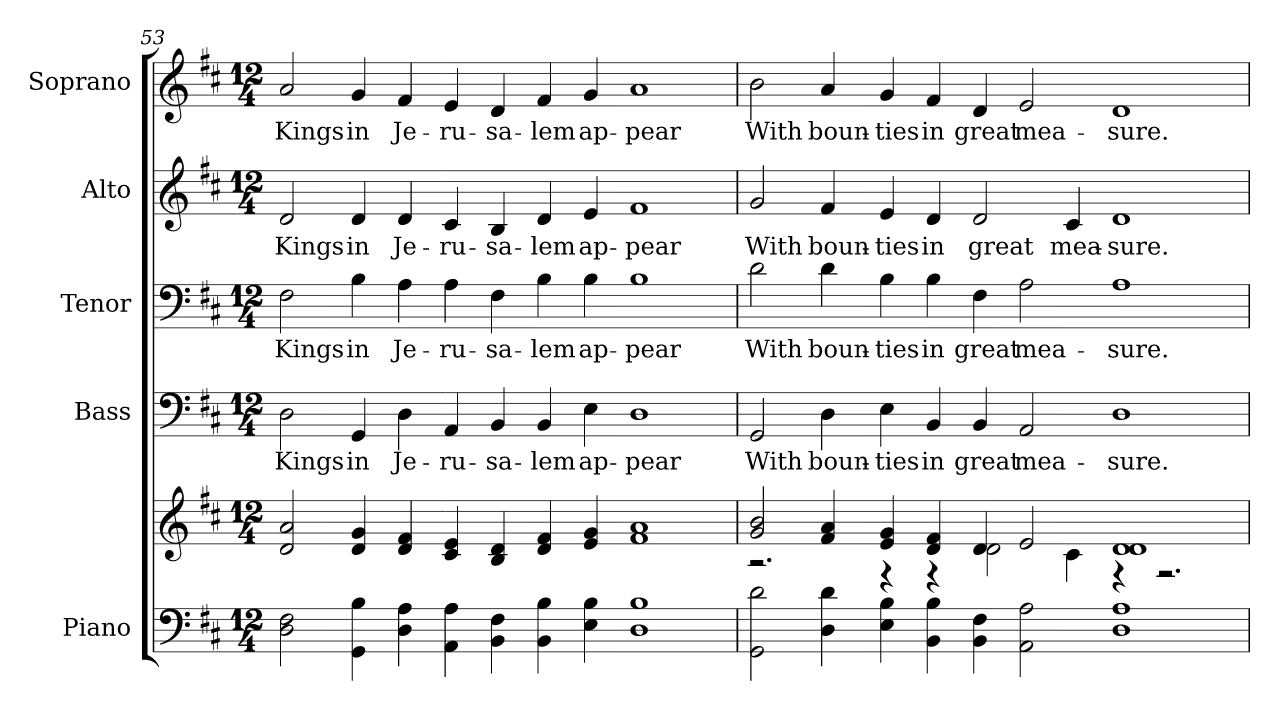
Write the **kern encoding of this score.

**kern	**kern	**kern	**text	**kern	**text	**kern	**text	**kern	**text
*part5	*part5	*part4	*part4	*part3	*part3	*part2	*part2	*part1	*part1
*staff6	*staff5	*staff4	*staff4	*staff3	*staff3	*staff2	*staff2	*staff1	*staff1
*I"Piano	*	*I"Bass	*	*I"Tenor	*	*I"Alto	*	*I"Soprano	*
*I'Pno.	*	*I'B.	*	*I'T.	*	*I'A.	*	*I'S.	*
!!LO:PB:g=z
*clefF4	*clefG2	*clefF4	*	*clefF4	*	*clefG2	*	*clefG2	*
*k[f#c#]	*k[f#c#]	*k[f#c#]	*	*k[f#c#]	*	*k[f#c#]	*	*k[f#c#]	*
*D:	*D:	*D:	*	*D:	*	*D:	*	*D:	*
*M12/4	*M12/4	*M12/4	*	*M12/4	*	*M12/4	*	*M12/4	*
=53	=53	=53	=53	=53	=53	=53	=53	=53	=53
!	!	!	!LO:LY:b:color=#000000	!	!	!	!	!	!
!	!	!	!	!	!LO:LY:b:color=#000000	!	!	!	!
!	!	!	!	!	!	!	!LO:LY:b:color=#000000	!	!
!	!	!	!	!	!	!	!	!	!LO:LY:b:color=#000000
2Di\ 2F#i	2di/ 2ai	2Di\	Kings	2F#i\	Kings	2di/	Kings	2ai/	Kings
!	!	!	!LO:LY:b:color=#000000	!	!	!	!	!	!
!	!	!	!	!	!LO:LY:b:color=#000000	!	!	!	!
!	!	!	!	!	!	!	!LO:LY:b:color=#000000	!	!
!	!	!	!	!	!	!	!	!	!LO:LY:b:color=#000000
4GGi\ 4Bi	4di/ 4gi	4GGi/	in	4Bi\	in	4di/	in	4gi/	in
!	!	!	!LO:LY:b:color=#000000	!	!	!	!	!	!
!	!	!	!	!	!LO:LY:b:color=#000000	!	!	!	!
!	!	!	!	!	!	!	!LO:LY:b:color=#000000	!	!
!	!	!	!	!	!	!	!	!	!LO:LY:b:color=#000000
4Di\ 4Ai	4di/ 4f#i	4Di\	Je-	4Ai\	Je-	4di/	Je-	4f#i/	Je-
!	!	!	!LO:LY:b:color=#000000	!	!	!	!	!	!
!	!	!	!	!	!LO:LY:b:color=#000000	!	!	!	!
!	!	!	!	!	!	!	!LO:LY:b:color=#000000	!	!
!	!	!	!	!	!	!	!	!	!LO:LY:b:color=#000000
4AAi\ 4Ai	4c#i/ 4ei	4AAi/	-ru-	4Ai\	-ru-	4c#i/	-ru-	4ei/	-ru-
!	!	!	!LO:LY:b:color=#000000	!	!	!	!	!	!
!	!	!	!	!	!LO:LY:b:color=#000000	!	!	!	!
!	!	!	!	!	!	!	!LO:LY:b:color=#000000	!	!
!	!	!	!	!	!	!	!	!	!LO:LY:b:color=#000000
4BBi\ 4F#i	4Bi/ 4di	4BBi/	-sa-	4F#i\	-sa-	4Bi/	-sa-	4di/	-sa-
!	!	!	!LO:LY:b:color=#000000	!	!	!	!	!	!
!	!	!	!	!	!LO:LY:b:color=#000000	!	!	!	!
!	!	!	!	!	!	!	!LO:LY:b:color=#000000	!	!
!	!	!	!	!	!	!	!	!	!LO:LY:b:color=#000000
4BBi\ 4Bi	4di/ 4f#i	4BBi/	-lem	4Bi\	-lem	4di/	-lem	4f#i/	-lem
!	!	!	!LO:LY:b:color=#000000	!	!	!	!	!	!
!	!	!	!	!	!LO:LY:b:color=#000000	!	!	!	!
!	!	!	!	!	!	!	!LO:LY:b:color=#000000	!	!
!	!	!	!	!	!	!	!	!	!LO:LY:b:color=#000000
4Ei\ 4Bi	4ei/ 4gi	4Ei\	ap-	4Bi\	ap-	4ei/	ap-	4gi/	ap-
!	!	!	!LO:LY:b:color=#000000	!	!	!	!	!	!
!	!	!	!	!	!LO:LY:b:color=#000000	!	!	!	!
!	!	!	!	!	!	!	!LO:LY:b:color=#000000	!	!
!	!	!	!	!	!	!	!	!	!LO:LY:b:color=#000000
1Di 1Bi	1f#i 1ai	1Di	-pear	1Bi	-pear	1f#i	-pear	1ai	-pear
=54	=54	=54	=54	=54	=54	=54	=54	=54	=54
*	*^	*	*	*	*	*	*	*	*
!	!	!	!	!LO:LY:b:color=#000000	!	!	!	!	!	!
!	!	!	!	!	!	!LO:LY:b:color=#000000	!	!	!	!
!	!	!	!	!	!	!	!	!LO:LY:b:color=#000000	!	!
!	!	!	!	!	!	!	!	!	!	!LO:LY:b:color=#000000
2GGi\ 2di	2gi/ 2bi	2.r	2GGi/	With	2di\	With	2gi/	With	2bi\	With
!	!	!	!	!LO:LY:b:color=#000000	!	!	!	!	!	!
!	!	!	!	!	!	!LO:LY:b:color=#000000	!	!	!	!
!	!	!	!	!	!	!	!	!LO:LY:b:color=#000000	!	!
!	!	!	!	!	!	!	!	!	!	!LO:LY:b:color=#000000
4Di\ 4di	4f#i/ 4ai	.	4Di\	boun-	4di\	boun-	4f#i/	boun-	4ai/	boun-
!	!	!	!	!LO:LY:b:color=#000000	!	!	!	!	!	!
!	!	!	!	!	!	!LO:LY:b:color=#000000	!	!	!	!
!	!	!	!	!	!	!	!	!LO:LY:b:color=#000000	!	!
!	!	!	!	!	!	!	!	!	!	!LO:LY:b:color=#000000
4Ei\ 4Bi	4ei/ 4gi	4r	4Ei\	-ties	4Bi\	-ties	4ei/	-ties	4gi/	-ties
!	!	!	!	!LO:LY:b:color=#000000	!	!	!	!	!	!
!	!	!	!	!	!	!LO:LY:b:color=#000000	!	!	!	!
!	!	!	!	!	!	!	!	!LO:LY:b:color=#000000	!	!
!	!	!	!	!	!	!	!	!	!	!LO:LY:b:color=#000000
4BBi\ 4Bi	4di/ 4f#i	4r	4BBi/	in	4Bi\	in	4di/	in	4f#i/	in
!	!	!	!	!LO:LY:b:color=#000000	!	!	!	!	!	!
!	!	!	!	!	!	!LO:LY:b:color=#000000	!	!	!	!
!	!	!	!	!	!	!	!	!LO:LY:b:color=#000000	!	!
!	!	!	!	!	!	!	!	!	!	!LO:LY:b:color=#000000
4BBi\ 4F#i	4di/	2di\	4BBi/	great	4F#i\	great	2di/	great	4di/	great
!	!	!	!	!LO:LY:b:color=#000000	!	!	!	!	!	!
!	!	!	!	!	!	!LO:LY:b:color=#000000	!	!	!	!
!	!	!	!	!	!	!	!	!	!	!LO:LY:b:color=#000000
2AAi\ 2Ai	2ei/	.	2AAi/	mea-	2Ai\	mea-	.	.	2ei/	mea-
!	!	!	!	!	!	!	!	!LO:LY:b:color=#000000	!	!
.	.	4c#i\	.	.	.	.	4c#i/	mea-	.	.
!	!	!	!	!LO:LY:b:color=#000000	!	!	!	!	!	!
!	!	!	!	!	!	!LO:LY:b:color=#000000	!	!	!	!
!	!	!	!	!	!	!	!	!LO:LY:b:color=#000000	!	!
!	!	!	!	!	!	!	!	!	!	!LO:LY:b:color=#000000
1Di 1Ai	1di 1di	4r	1Di	-sure.	1Ai	-sure.	1di	-sure.	1di	-sure.
.	.	2.r	.	.	.	.	.	.	.	.
*	*v	*v	*	*	*	*	*	*	*	*
=	=	=	=	=	=	=	=	=	=
*-	*-	*-	*-	*-	*-	*-	*-	*-	*-
